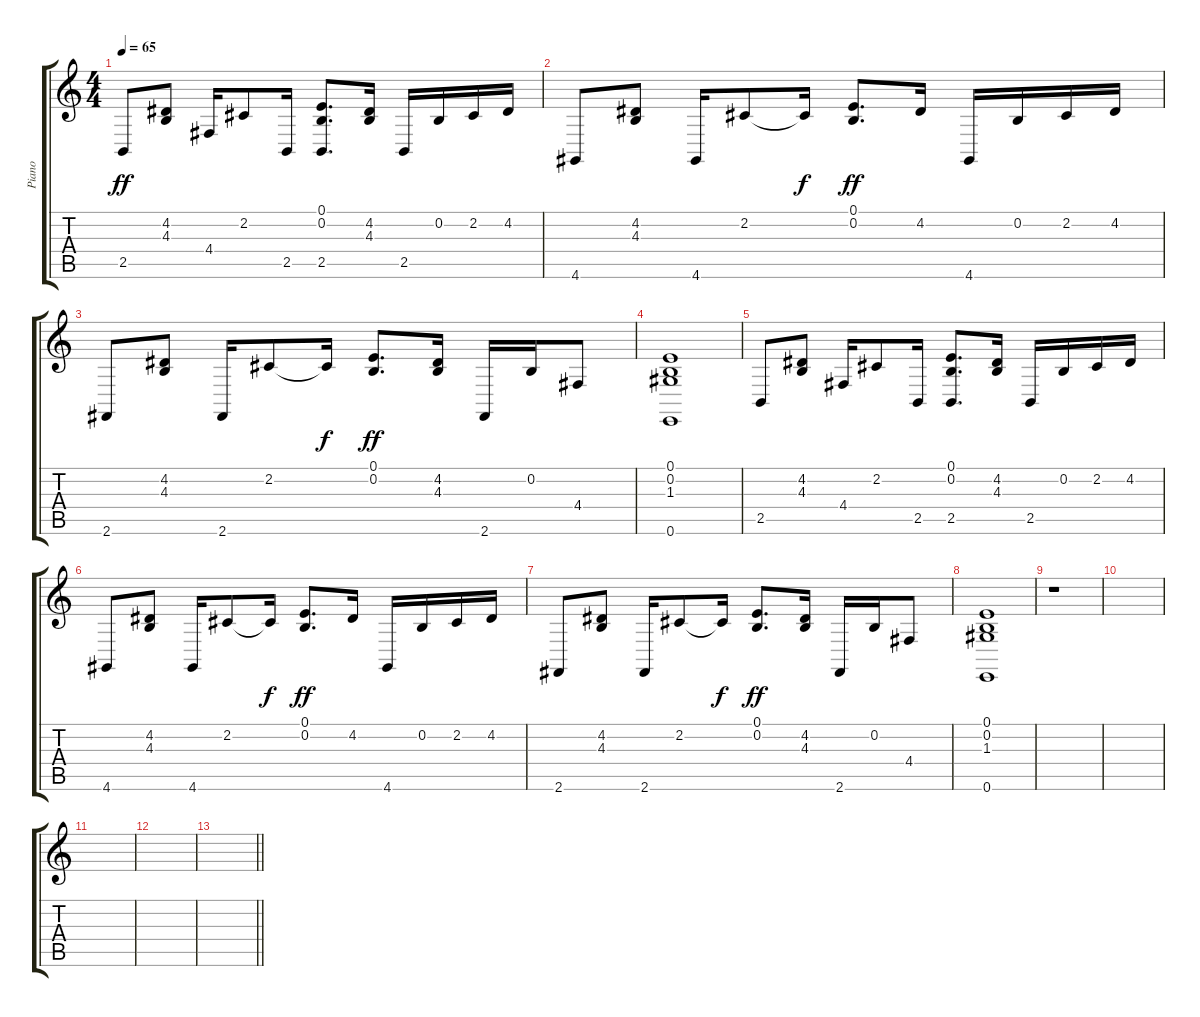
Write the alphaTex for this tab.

\track ("Piano" "Piano") {instrument acousticgrandpiano}
\staff {score tabs}
\tuning (E4 B3 G3 D3 A2 E2) {hide}
\ts (4 4)
\tempo 65
\clef g2
\ks c
2.5.8{dy ff} (4.2 4.3).8 4.4.16 2.2.8 2.5.16 (0.1 0.2 2.5).8{d} (4.2 4.3).16 2.5.16 0.2.16 2.2.16 4.2.16 |
4.6.8 (4.2 4.3).8 4.6.16 2.2.8 2.2{t}.16{dy f} (0.1 0.2).8{d dy ff} 4.2.16 4.6.16 0.2.16 2.2.16 4.2.16 |
2.6.8 (4.2 4.3).8 2.6.16 2.2.8 2.2{t}.16{dy f} (0.1 0.2).8{d dy ff} (4.2 4.3).16 2.6.16 0.2.16 4.4.8 |
(0.1 0.2 1.3 0.6).1 |
2.5.8 (4.2 4.3).8 4.4.16 2.2.8 2.5.16 (0.1 0.2 2.5).8{d} (4.2 4.3).16 2.5.16 0.2.16 2.2.16 4.2.16 |
4.6.8 (4.2 4.3).8 4.6.16 2.2.8 2.2{t}.16{dy f} (0.1 0.2).8{d dy ff} 4.2.16 4.6.16 0.2.16 2.2.16 4.2.16 |
2.6.8 (4.2 4.3).8 2.6.16 2.2.8 2.2{t}.16{dy f} (0.1 0.2).8{d dy ff} (4.2 4.3).16 2.6.16 0.2.16 4.4.8 |
(0.1 0.2 1.3 0.6).1 |
r.1 |
|
|
|
\barLineRight lightlight
